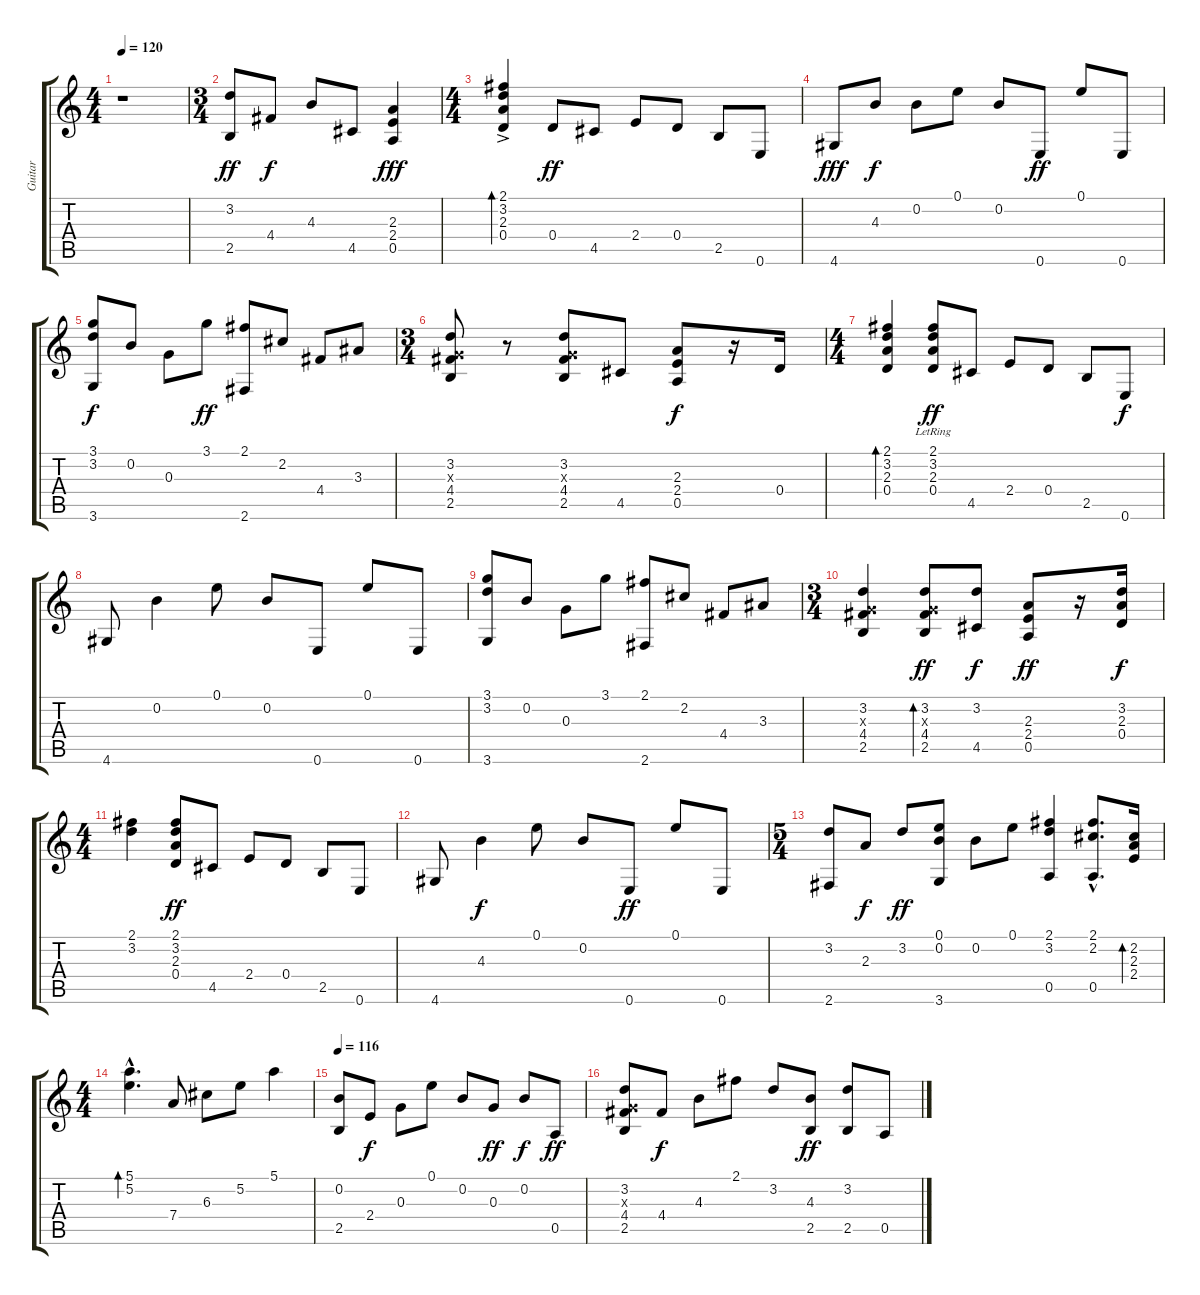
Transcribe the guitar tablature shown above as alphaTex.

\track ("Guitar" "Guitar") {instrument acousticguitarnylon}
\staff {score tabs}
\tuning (E4 B3 G3 D3 A2 E2) {hide}
\ts (4 4)
\tempo 120
\clef g2
\ks c
r.1{dy ff instrument acousticguitarnylon} |
\ts (3 4)
(3.2 2.5).8 4.4.8{dy f} 4.3.8 4.5.8 (2.3 2.4 0.5).4{dy fff} |
\ts (4 4)
(2.1{ac} 3.2 2.3 0.4).4{bd 120} 0.4.8{dy ff} 4.5.8 2.4.8 0.4.8 2.5.8 0.6.8 |
4.6.8{dy fff} 4.3.8{dy f} 0.2.8 0.1.8 0.2.8 0.6.8{dy ff} 0.1.8 0.6.8 |
(3.1 3.2 3.6).8{dy f} 0.2.8 0.3.8 3.1.8{dy ff} (2.1 2.6).8 2.2.8{balance 7} 4.4.8 3.3.8 |
\ts (3 4)
(3.2 0.3{x} 4.4 2.5).8 r.8 (3.2 0.3{x} 4.4 2.5).8 4.5.8 (2.3 2.4 0.5).8{dy f} r.16 0.4.16 |
\ts (4 4)
(2.1 3.2 2.3 0.4).4{bd 480} (2.1{lr} 3.2{lr} 2.3{lr} 0.4{lr}).8{dy ff} 4.5.8{balance 7} 2.4.8 0.4.8 2.5.8 0.6.8{dy f} |
4.6.8{balance 6} 0.2.4 0.1.8 0.2.8 0.6.8 0.1.8 0.6.8 |
(3.1 3.2 3.6).8{balance 5} 0.2.8 0.3.8{balance 4} 3.1.8 (2.1 2.6).8 2.2.8 4.4.8 3.3.8 |
\ts (3 4)
(3.2 0.3{x} 4.4 2.5).4 (3.2 0.3{x} 4.4 2.5).8{bd 480 dy ff} (3.2 4.5).8{dy f} (2.3 2.4 0.5).8{dy ff} r.16 (3.2 2.3 0.4).16{dy f} |
\ts (4 4)
(2.1 3.2).4 (2.1 3.2 2.3 0.4).8{dy ff} 4.5.8 2.4.8 0.4.8 2.5.8 0.6.8 |
4.6.8{balance 3} 4.3.4{dy f} 0.1.8 0.2.8 0.6.8{dy ff balance 2} 0.1.8 0.6.8 |
\ts (5 4)
(3.2 2.6).8 2.3.8{dy f} 3.2.8{dy ff} (0.1 0.2 3.6).8 0.2.8{balance 1} 0.1.8 (2.1 3.2 0.5).4 (2.1{hac} 2.2{hac} 0.5{hac}).8{d} (2.2 2.3 2.4).16{bd 120} |
\ts (4 4)
(5.1{hac} 5.2{hac}).4{d bd 120} 7.4.8 6.3.8 5.2.8 5.1.4 |
\tempo 116
(0.2 2.5).8 2.4.8{dy f} 0.3.8{balance 2} 0.1.8 0.2.8 0.3.8{dy ff} 0.2.8{dy f balance 3} 0.5.8{dy ff} |
(3.2 0.3{x} 4.4 2.5).8 4.4.8{dy f} 4.3.8 2.1.8{balance 4} 3.2.8{balance 3} (4.3 2.5).8{dy ff balance 5} (3.2 2.5).8 0.5.8
